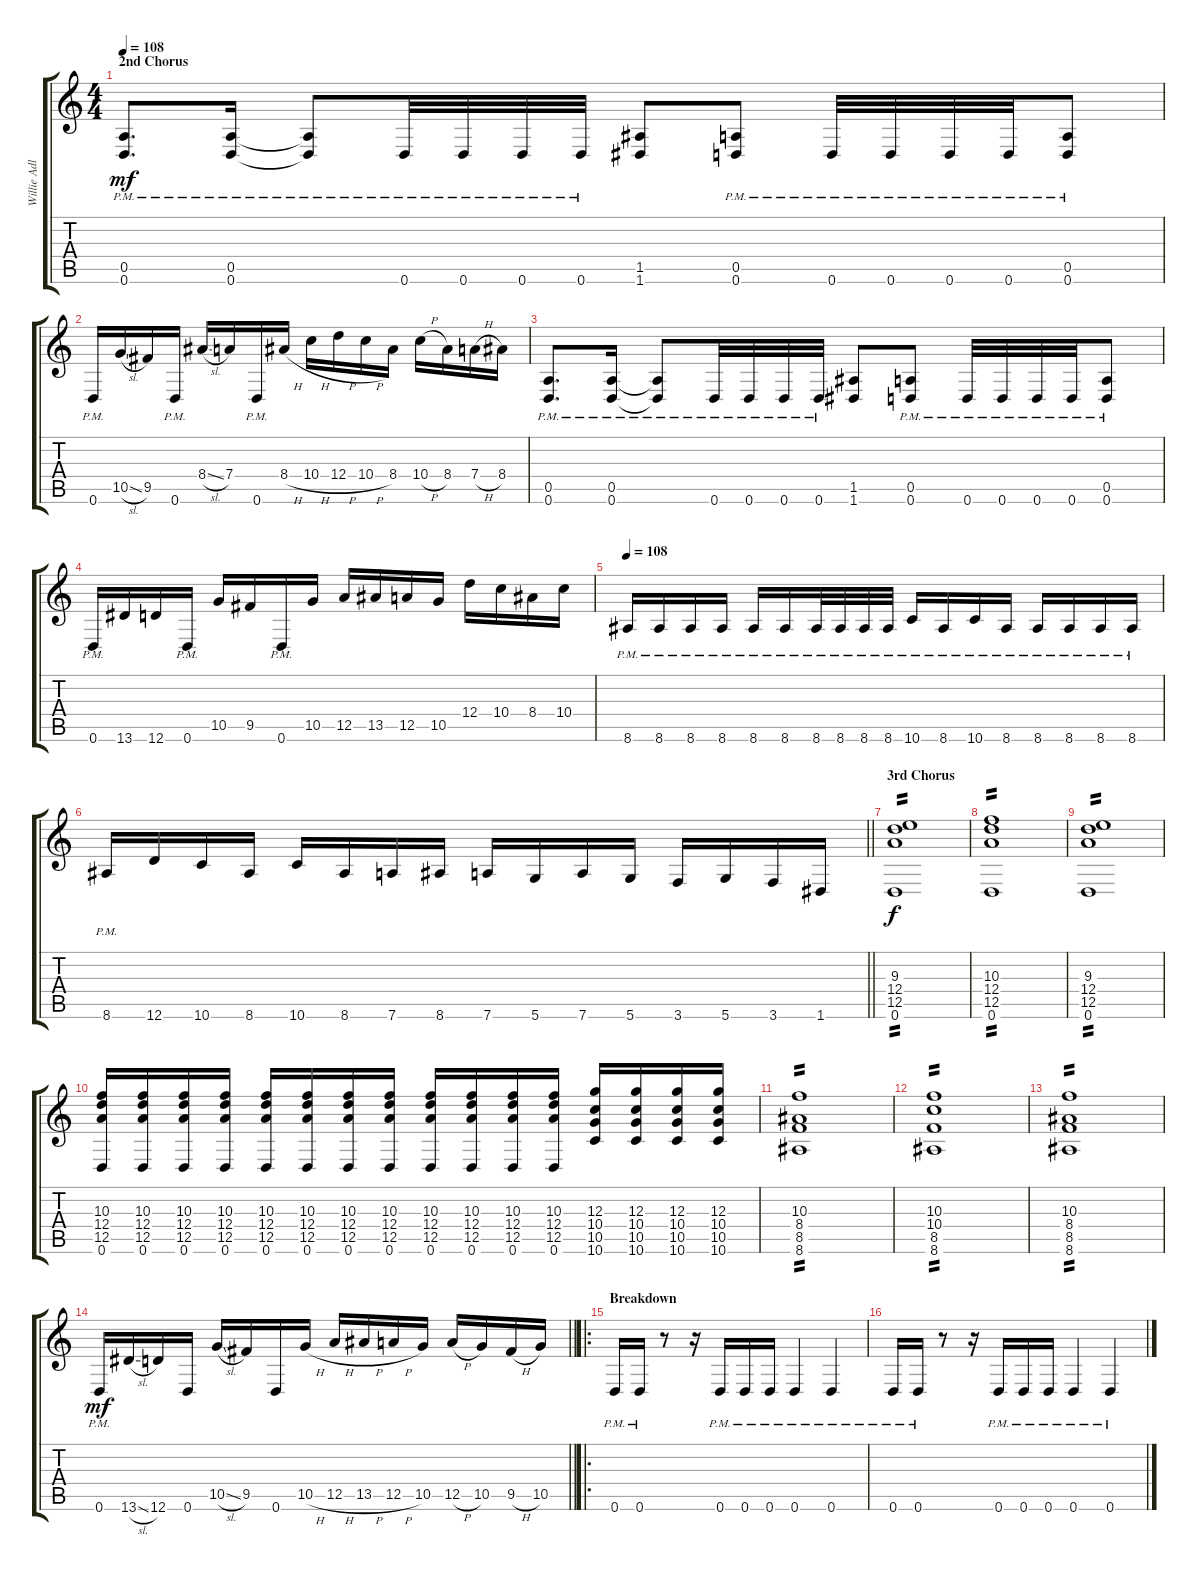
\track ("Willie Adler (Rythm Guitar)" "Willie Adl") {instrument distortionguitar}
\staff {score tabs}
\tuning (E4 B3 G3 D3 A2 D2) {hide}
\ts (4 4)
\section ("" "2nd Chorus")
\tempo 108
\clef g2
\ks c
(0.5{pm} 0.6{pm}).8{d dy mf} (0.5{pm} 0.6{pm}).16 (0.5{pm t} 0.6{pm t}).8 0.6{pm}.32 0.6{pm}.32 0.6{pm}.32 0.6{pm}.32 (1.5 1.6).8 (0.5{pm} 0.6{pm}).8 0.6{pm}.32 0.6{pm}.32 0.6{pm}.32 0.6{pm}.32 (0.5{pm} 0.6{pm}).8 |
0.6{pm}.16 10.5{sl}.16 9.5.16 0.6{pm}.16 8.4{sl}.16 7.4.16 0.6{pm}.16 8.4{h}.16 10.4{h}.16 12.4{h}.16 10.4{h}.16 8.4.16 10.4{h}.16 8.4.16 7.4{h}.16 8.4.16 |
(0.5{pm} 0.6{pm}).8{d} (0.5{pm} 0.6{pm}).16 (0.5{pm t} 0.6{pm t}).8 0.6{pm}.32 0.6{pm}.32 0.6{pm}.32 0.6{pm}.32 (1.5 1.6).8 (0.5{pm} 0.6{pm}).8 0.6{pm}.32 0.6{pm}.32 0.6{pm}.32 0.6{pm}.32 (0.5{pm} 0.6{pm}).8 |
0.6{pm}.16 13.6.16 12.6.16 0.6{pm}.16 10.5.16 9.5.16 0.6{pm}.16 10.5.16 12.5.16 13.5.16 12.5.16 10.5.16 12.4.16 10.4.16 8.4.16 10.4.16 |
\tempo 108
8.6{pm}.16 8.6{pm}.16 8.6{pm}.16 8.6{pm}.16 8.6{pm}.16 8.6{pm}.16 8.6{pm}.32 8.6{pm}.32 8.6{pm}.32 8.6{pm}.32 10.6{pm}.16 8.6{pm}.16 10.6{pm}.16 8.6{pm}.16 8.6{pm}.16 8.6{pm}.16 8.6{pm}.16 8.6{pm}.16 |
\barLineRight lightlight
8.6{pm}.16 12.6.16 10.6.16 8.6.16 10.6.16 8.6.16 7.6.16 8.6.16 7.6.16 5.6.16 7.6.16 5.6.16 3.6.16 5.6.16 3.6.16 1.6.16 |
\section ("" "3rd Chorus")
(9.3 12.4 12.5 0.6).1{tp 2 dy f} |
(10.3 12.4 12.5 0.6).1{tp 2} |
(9.3 12.4 12.5 0.6).1{tp 2} |
(10.3 12.4 12.5 0.6).16 (10.3 12.4 12.5 0.6).16 (10.3 12.4 12.5 0.6).16 (10.3 12.4 12.5 0.6).16 (10.3 12.4 12.5 0.6).16 (10.3 12.4 12.5 0.6).16 (10.3 12.4 12.5 0.6).16 (10.3 12.4 12.5 0.6).16 (10.3 12.4 12.5 0.6).16 (10.3 12.4 12.5 0.6).16 (10.3 12.4 12.5 0.6).16 (10.3 12.4 12.5 0.6).16 (12.3 10.4 10.5 10.6).16 (12.3 10.4 10.5 10.6).16 (12.3 10.4 10.5 10.6).16 (12.3 10.4 10.5 10.6).16 |
(10.3 8.4 8.5 8.6).1{tp 2} |
(10.3 10.4 8.5 8.6).1{tp 2} |
(10.3 8.4 8.5 8.6).1{tp 2} |
\barLineRight lightlight
0.6{pm}.16{dy mf} 13.6{sl}.16 12.6.16 0.6.16 10.5{sl}.16 9.5.16 0.6.16 10.5{h}.16 12.5{h}.16 13.5{h}.16 12.5{h}.16 10.5.16 12.5{h}.16 10.5.16 9.5{h}.16 10.5.16 |
\ro
\section ("" "Breakdown")
0.6{pm}.16{balance 8} 0.6{pm}.16 r.8 r.16 0.6{pm}.16 0.6{pm}.16 0.6{pm}.16 0.6{pm}.4 0.6{pm}.4 |
0.6{pm}.16{balance 8} 0.6{pm}.16 r.8 r.16 0.6{pm}.16 0.6{pm}.16 0.6{pm}.16 0.6{pm}.4 0.6{pm}.4
